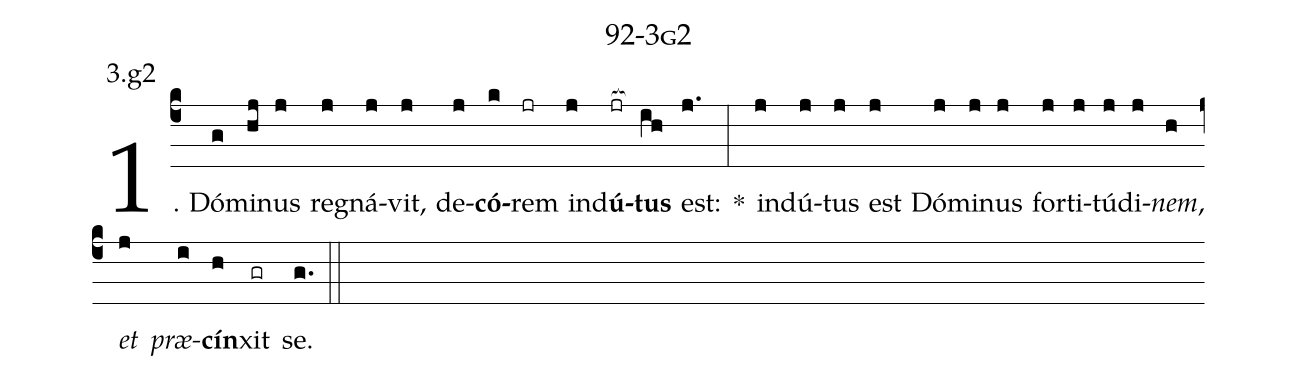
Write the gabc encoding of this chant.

name: 92-3g2;
annotation: 3.g2;
%%
(c4)1. Dó(g)mi(hj)nus(j) re(j)gná(j)vit,(j) de(j)<b>có</b>(k)rem(jr) ind(j)<b>ú</b>(jr[ocb:1{])<b>tus</b>(ih[ocb:0}]) est:(j.) *(:) ind(j)ú(j)tus(j) est(j) Dó(j)mi(j)nus(j) for(j)ti(j)tú(j)di(j)<i>nem</i>,(h) <i>et</i>(j) <i>præ</i>(i)<b>cín</b>(h)xit(gr) se.(g.) (::)
